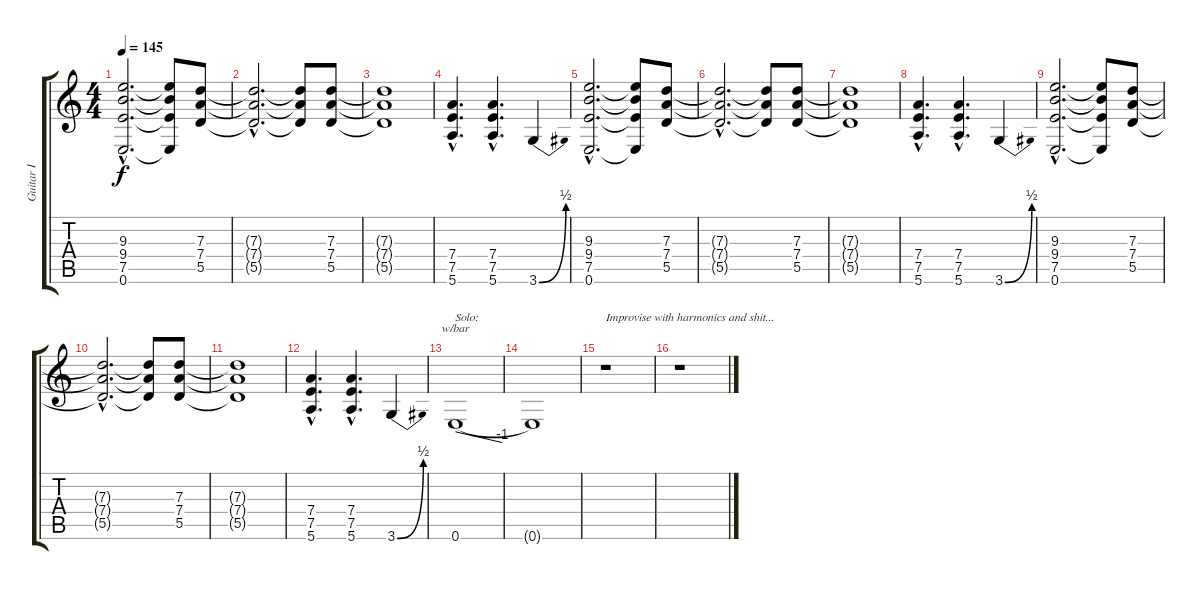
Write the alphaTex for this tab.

\track ("Guitar I" "Guitar I") {instrument distortionguitar}
\staff {score tabs}
\tuning (E4 B3 G3 D3 A2 E2) {hide}
\ts (4 4)
\tempo 145
\clef g2
\ks c
(9.3{hac} 9.4{hac} 7.5{hac} 0.6{hac}).2{d dy f} (9.3{t} 9.4{t} 7.5{t} 0.6{t}).8 (7.3 7.4 5.5).8 |
(7.3{hac t} 7.4{hac t} 5.5{hac t}).2{d} (7.3{t} 7.4{t} 5.5{t}).8 (7.3 7.4 5.5).8 |
(7.3{t} 7.4{t} 5.5{t}).1 |
(7.4{hac} 7.5{hac} 5.6{hac}).4{d} (7.4{hac} 7.5{hac} 5.6{hac}).4{d} 3.6{be (bend 0 0 60 2)}.4 |
(9.3{hac} 9.4{hac} 7.5{hac} 0.6{hac}).2{d} (9.3{t} 9.4{t} 7.5{t} 0.6{t}).8 (7.3 7.4 5.5).8 |
(7.3{hac t} 7.4{hac t} 5.5{hac t}).2{d} (7.3{t} 7.4{t} 5.5{t}).8 (7.3 7.4 5.5).8 |
(7.3{t} 7.4{t} 5.5{t}).1 |
(7.4{hac} 7.5{hac} 5.6{hac}).4{d} (7.4{hac} 7.5{hac} 5.6{hac}).4{d} 3.6{be (bend 0 0 60 2)}.4 |
(9.3{hac} 9.4{hac} 7.5{hac} 0.6{hac}).2{d} (9.3{t} 9.4{t} 7.5{t} 0.6{t}).8 (7.3 7.4 5.5).8 |
(7.3{hac t} 7.4{hac t} 5.5{hac t}).2{d} (7.3{t} 7.4{t} 5.5{t}).8 (7.3 7.4 5.5).8 |
(7.3{t} 7.4{t} 5.5{t}).1 |
(7.4{hac} 7.5{hac} 5.6{hac}).4{d} (7.4{hac} 7.5{hac} 5.6{hac}).4{d} 3.6{be (bend 0 0 60 2)}.4 |
0.6.1{tbe (dive default 0 0 60 -4) txt "Solo:"} |
0.6{t}.1 |
r.1{txt "Improvise with harmonics and shit..."} |
r.1
